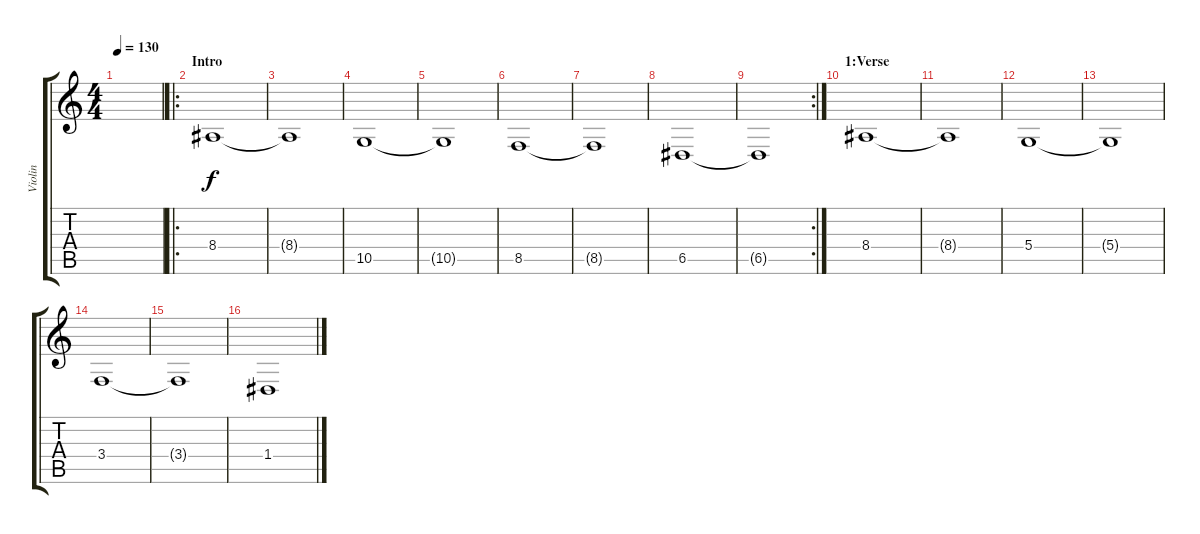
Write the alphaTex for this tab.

\track ("Violin" "Violin") {instrument violin}
\staff {score tabs}
\tuning (E4 B3 G3 D3 A2 E2) {hide}
\ts (4 4)
\tempo 130
\clef g2
\ks c
|
\ro
\section ("" "Intro")
8.4.1 |
8.4{t}.1 |
10.5.1 |
10.5{t}.1 |
8.5.1 |
8.5{t}.1 |
6.5.1 |
\rc 2
6.5{t}.1 |
\section ("" "1:Verse")
8.4.1 |
8.4{t}.1 |
5.4.1 |
5.4{t}.1 |
3.4.1 |
3.4{t}.1 |
1.4.1
